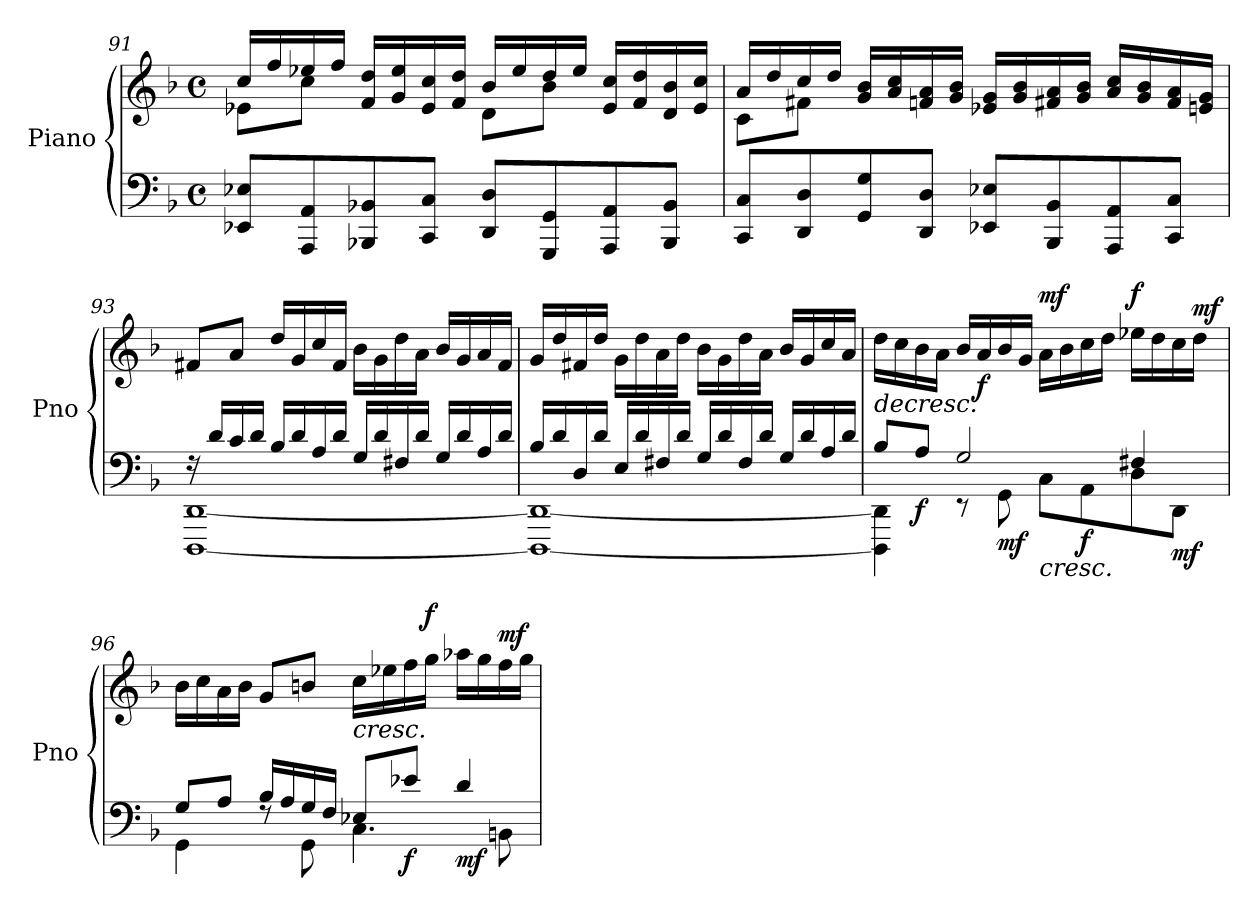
**kern	**kern	**dynam
*part1	*part1	*part1
*staff2	*staff1	*staff1/2
*I"Piano	*	*
*I'Pno	*	*
*clefF4	*clefG2	*
*k[b-]	*k[b-]	*
*M4/4	*M4/4	*
*met(c)	*met(c)	*
=91	=91	=91
*	*^	*
8EE-X/ 8E-X/L	16cc/LL	8e-X\L	.
.	16ff/	.	.
8AAA/ 8AA/	16ee-X/	8cc\J	.
.	16ff/JJ	.	.
8BBB-X/ 8BB-X/	16f/ 16dd/LL	4ryy	.
.	16g/ 16ee-/	.	.
8CC/ 8C/J	16e-/ 16cc/	.	.
.	16f/ 16dd/JJ	.	.
8DD/ 8D/L	16b-/LL	8d\L	.
.	16ee-/	.	.
8GGG/ 8GG/	16dd/	8b-\J	.
.	16ee-/JJ	.	.
8AAA/ 8AA/	16e-/ 16cc/LL	4ryy	.
.	16f/ 16dd/	.	.
8BBB-/ 8BB-/J	16d/ 16b-/	.	.
.	16e-/ 16cc/JJ	.	.
=92	=92	=92	=92
8CC/ 8C/L	16a/LL	8c\L	.
.	16dd/	.	.
8DD/ 8D/	16cc/	8f#X\J	.
.	16dd/JJ	.	.
8GG/ 8G/	16g/ 16b-/LL	4ryy	.
.	16a/ 16cc/	.	.
8DD/ 8D/J	16fn/ 16a/	.	.
.	16g/ 16b-/JJ	.	.
8EE-X/ 8E-X/L	16e-X/ 16g/LL	2ryy	.
.	16g/ 16b-/	.	.
8BBB-/ 8BB-/	16f#X/ 16a/	.	.
.	16g/ 16b-/JJ	.	.
8AAA/ 8AA/	16a/ 16cc/LL	.	.
.	16g/ 16b-/	.	.
8CC/ 8C/J	16f#/ 16a/	.	.
.	16en/ 16g/JJ	.	.
*	*v	*v	*
!!LO:PB:g=z
=93	=93	=93
*^	*	*
16rF	[1DDD [1DD	8f#X/L	.
16d/LL	.	.	.
16c/	.	8a/J	.
16d/JJ	.	.	.
16B-/LL	.	16dd/LL	.
16d/	.	16g/	.
16A/	.	16cc/	.
16d/JJ	.	16f#/JJ	.
16G/LL	.	16b-\LL	.
16d/	.	16g\	.
16F#X/	.	16dd\	.
16d/JJ	.	16a\JJ	.
16G/LL	.	16b-/LL	.
16d/	.	16g/	.
16A/	.	16a/	.
16d/JJ	.	16f#/JJ	.
=94	=94	=94	=94
16B-/LL	1DDD_ 1DD_	16g/LL	.
16d/	.	16dd/	.
16D/	.	16f#X/	.
16d/JJ	.	16dd/JJ	.
16E/LL	.	16g\LL	.
16d/	.	16dd\	.
16F#X/	.	16a\	.
16d/JJ	.	16dd\JJ	.
16G/LL	.	16b-\LL	.
16d/	.	16g\	.
16F#/	.	16dd\	.
16d/JJ	.	16a\JJ	.
16G/LL	.	16b-/LL	.
16d/	.	16g/	.
16A/	.	16cc/	.
16d/JJ	.	16a/JJ	.
=95	=95	=95	=95
!	!	!	!LO:HP:b
8B-/L	4DDD\] 4DD\]	16dd\LL	>
.	.	16cc\	.
!	!	!	!LO:DY:b=2
8A/J	.	16b-\	f
.	.	16a\JJ	.
2G/	8r	16b-/LL	.
!	!	!	!LO:DY:b
.	.	16a/	f
!	!	!	!LO:DY:b=2
.	8GG\	16b-/	mf
.	.	16g/JJ	]
!	!	!	!LO:HP:b=2
!	!	!	!LO:DY:n=1:a
.	8C\L	16a\LL	< mf
.	.	16b-\	.
!	!	!	!LO:DY:n=2:b=2
.	8AA\	16cc\	f
.	.	16dd\JJ	.
!	!	!	!LO:DY:n=3:a
4F#X/	8D\	16ee-X\LL	f
.	.	16dd\	.
!	!	!	!LO:DY:n=4:b=2
.	8DD\J	16cc\	mf
!	!	!	!LO:DY:n=5:a
.	.	16dd\JJ	mf
!!LO:LB:g=z
=96	=96	=96	=96
8G/L	4GG\	16b-\LL	.
.	.	16cc\	.
8A/J	.	16a\	.
.	.	16b-\JJ	.
16B-/LL	8rF	8g/L	.
16A/	.	.	.
16G/	8GG\	8bn/J	.
16F/JJ	.	.	.
!	!	!	!LO:HP:b
8E-X/L	4.C\	16cc\LL	<
.	.	16ee-X\	.
!	!	!	!LO:DY:b=2
8e-X/J	.	16ff\	f
!	!	!	!LO:DY:n=1:a
.	.	16gg\JJ	[ f
!	!	!	!LO:DY:n=2:b=2
4d/	.	16aa-X\LL	mf
.	.	16gg\	.
!	!	!	!LO:DY:n=3:a
.	8BBn\	16ff\	mf
.	.	16gg\JJ	[
*v	*v	*	*
=	=	=
*-	*-	*-
